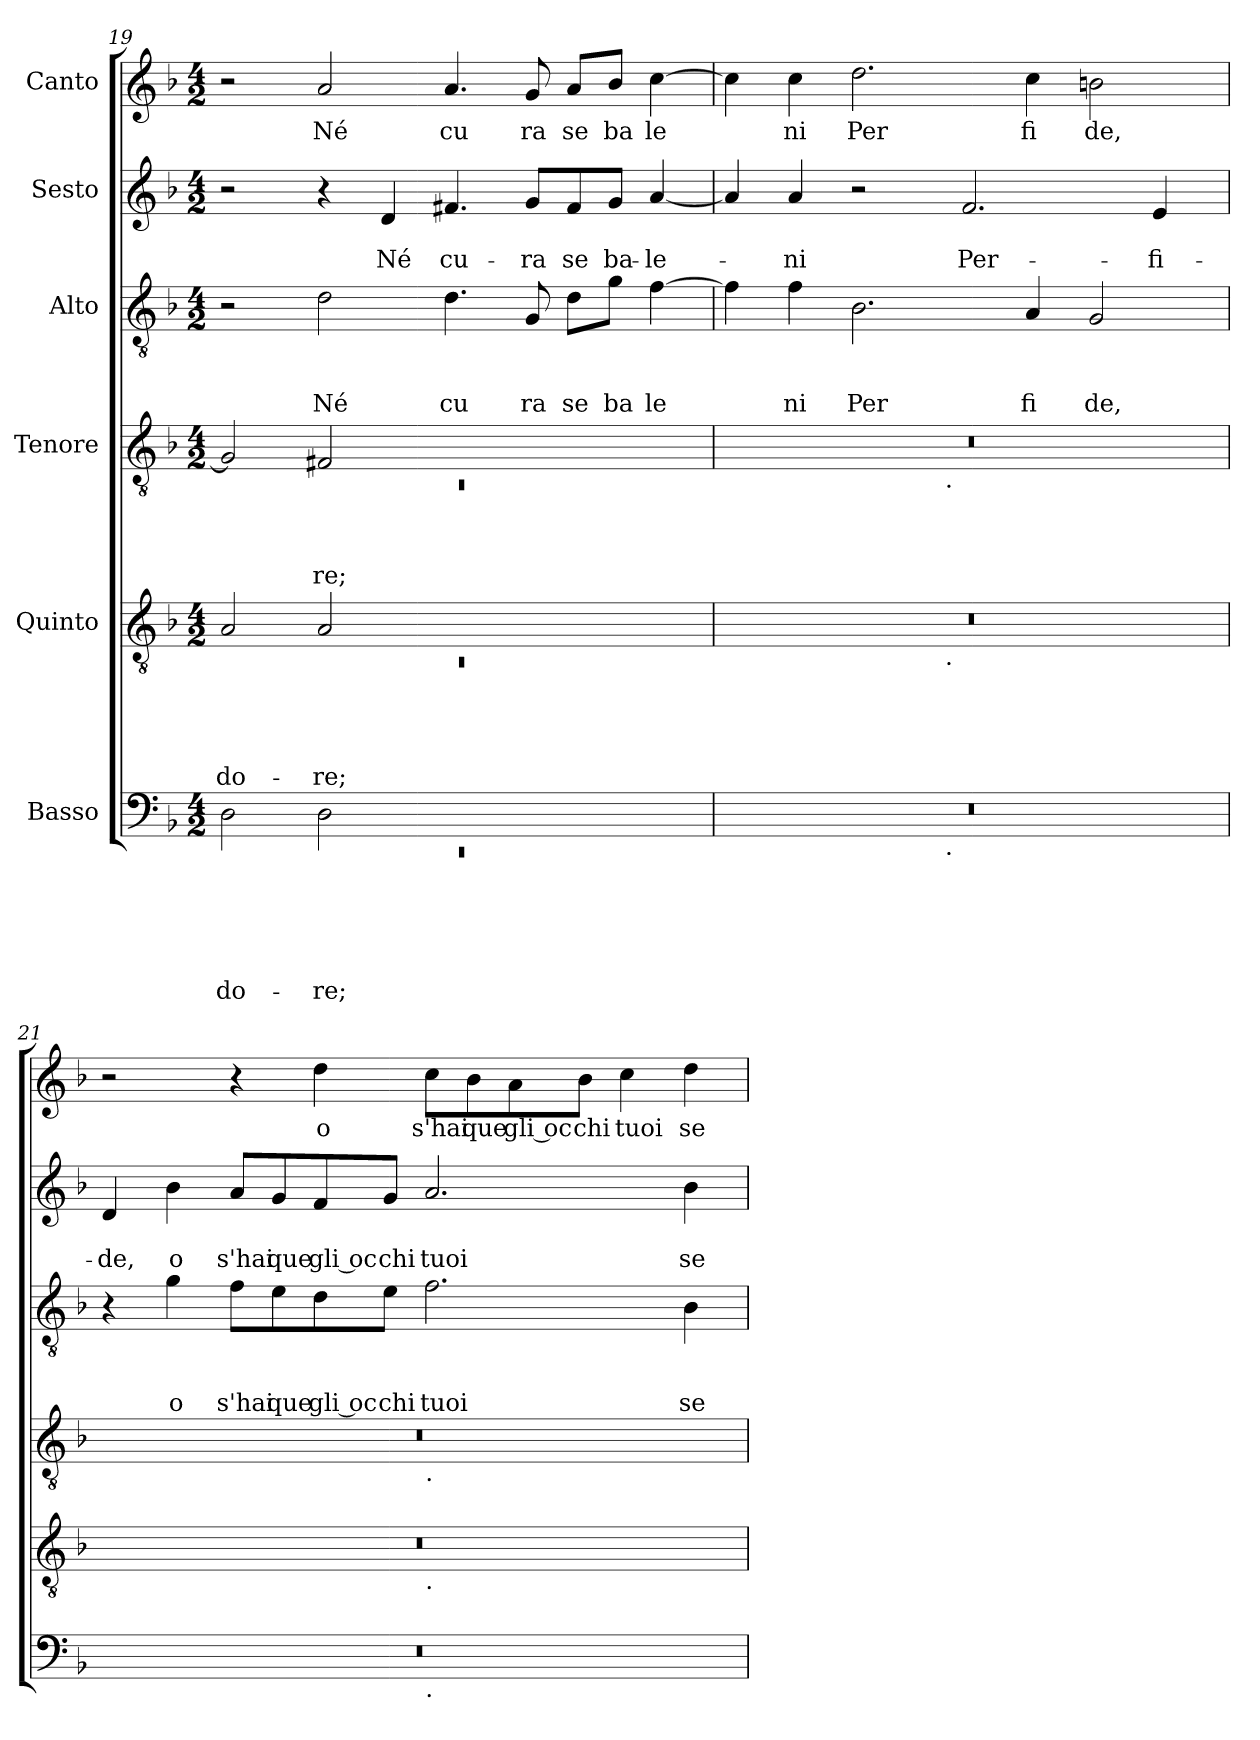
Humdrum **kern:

**kern	**text	**text	**text	**text	**text	**text	**kern	**text	**text	**text	**text	**text	**kern	**text	**text	**text	**text	**kern	**text	**text	**text	**kern	**text	**text	**kern	**text
*part6	*part6	*part6	*part6	*part6	*part6	*part6	*part5	*part5	*part5	*part5	*part5	*part5	*part4	*part4	*part4	*part4	*part4	*part3	*part3	*part3	*part3	*part2	*part2	*part2	*part1	*part1
*staff6	*staff6	*staff6	*staff6	*staff6	*staff6	*staff6	*staff5	*staff5	*staff5	*staff5	*staff5	*staff5	*staff4	*staff4	*staff4	*staff4	*staff4	*staff3	*staff3	*staff3	*staff3	*staff2	*staff2	*staff2	*staff1	*staff1
*I"Basso	*	*	*	*	*	*	*I"Quinto	*	*	*	*	*	*I"Tenore	*	*	*	*	*I"Alto	*	*	*	*I"Sesto	*	*	*I"Canto	*
*clefF4	*	*	*	*	*	*	*clefGv2	*	*	*	*	*	*clefGv2	*	*	*	*	*clefGv2	*	*	*	*clefG2	*	*	*clefG2	*
*ITrd-3c-5	*	*	*	*	*	*	*	*	*	*	*	*	*ITrd-3c-5	*	*	*	*	*ITrd-3c-5	*	*	*	*ITrd-3c-5	*	*	*	*
*k[b-e-]	*	*	*	*	*	*	*k[b-]	*	*	*	*	*	*k[b-e-]	*	*	*	*	*k[b-e-]	*	*	*	*k[b-e-]	*	*	*k[b-]	*
*B-:	*	*	*	*	*	*	*F:	*	*	*	*	*	*B-:	*	*	*	*	*B-:	*	*	*	*B-:	*	*	*F:	*
*M4/2	*	*	*	*	*	*	*M4/2	*	*	*	*	*	*M4/2	*	*	*	*	*M4/2	*	*	*	*M4/2	*	*	*M4/2	*
=19	=19	=19	=19	=19	=19	=19	=19	=19	=19	=19	=19	=19	=19	=19	=19	=19	=19	=19	=19	=19	=19	=19	=19	=19	=19	=19
*^	*	*	*	*	*	*	*^	*	*	*	*	*	*^	*	*	*	*	*	*	*	*	*	*	*	*	*
!	!LO:N:vis=1	!	!	!	!	!	!LO:LY:b	!	!LO:N:vis=1	!	!	!	!	!LO:LY:b	!	!LO:N:vis=1	!	!	!	!	!	!	!	!	!	!	!	!	!
2G\	0rEE	.	.	.	.	.	-do-	2A/	0rC	.	.	.	.	-do-	2c/]	0rC	.	.	.	.	2r	.	.	.	2r	.	.	2r	.
!	!	!	!	!	!	!	!LO:LY:b	!	!	!	!	!	!	!LO:LY:b	!	!	!	!	!	!LO:LY:b	!	!	!	!LO:LY:b	!	!	!	!	!LO:LY:b
2G\	.	.	.	.	.	.	-re;	2A/	.	.	.	.	.	-re;	2Bn/	.	.	.	.	-re;	2g\	.	.	Né	4r	.	.	2a/	Né
!	!	!	!	!	!	!	!	!	!	!	!	!	!	!	!	!	!	!	!	!	!	!	!	!	!	!	!LO:LY:b	!	!
.	.	.	.	.	.	.	.	.	.	.	.	.	.	.	.	.	.	.	.	.	.	.	.	.	4g/	.	Né	.	.
!	!	!	!	!	!	!	!	!	!	!	!	!	!	!	!	!	!	!	!	!	!	!	!	!LO:LY:b	!	!	!LO:LY:b	!	!LO:LY:b
1ryy	.	.	.	.	.	.	.	1ryy	.	.	.	.	.	.	1ryy	.	.	.	.	.	4.g\	.	.	cu	4.bn/	.	cu-	4.a/	cu
!	!	!	!	!	!	!	!	!	!	!	!	!	!	!	!	!	!	!	!	!	!	!	!	!LO:LY:b	!	!	!LO:LY:b	!	!LO:LY:b
.	.	.	.	.	.	.	.	.	.	.	.	.	.	.	.	.	.	.	.	.	8c/	.	.	ra	8cc/L	.	-ra	8g/	ra
!	!	!	!	!	!	!	!	!	!	!	!	!	!	!	!	!	!	!	!	!	!	!	!	!LO:LY:b	!	!	!LO:LY:b	!	!LO:LY:b
.	.	.	.	.	.	.	.	.	.	.	.	.	.	.	.	.	.	.	.	.	8g\L	.	.	se	8b/	.	se	8a/L	se
!	!	!	!	!	!	!	!	!	!	!	!	!	!	!	!	!	!	!	!	!	!	!	!	!LO:LY:b	!	!	!LO:LY:b	!	!LO:LY:b
.	.	.	.	.	.	.	.	.	.	.	.	.	.	.	.	.	.	.	.	.	8cc\J	.	.	ba	8cc/J	.	ba-	8b-/J	ba
!	!	!	!	!	!	!	!	!	!	!	!	!	!	!	!	!	!	!	!	!	!	!	!	!LO:LY:b	!	!	!LO:LY:b	!	!LO:LY:b
.	.	.	.	.	.	.	.	.	.	.	.	.	.	.	.	.	.	.	.	.	[>4b-\	.	.	le	[<4dd/	.	-le-	[>4cc\	le
=20	=20	=20	=20	=20	=20	=20	=20	=20	=20	=20	=20	=20	=20	=20	=20	=20	=20	=20	=20	=20	=20	=20	=20	=20	=20	=20	=20	=20	=20
0r	2ryy	.	.	.	.	.	.	0r	2ryy	.	.	.	.	.	0r	2ryy	.	.	.	.	4b-\]	.	.	.	4dd/]	.	.	4cc\]	.
!	!	!	!	!	!	!	!	!	!	!	!	!	!	!	!	!	!	!	!	!	!	!	!	!LO:LY:b	!	!	!LO:LY:b	!	!LO:LY:b
.	.	.	.	.	.	.	.	.	.	.	.	.	.	.	.	.	.	.	.	.	4b-\	.	.	ni	4dd/	.	-ni	4cc\	ni
!	!	!	!	!	!	!	!	!	!	!	!	!	!	!	!	!	!	!	!	!	!	!	!	!LO:LY:b	!	!	!	!	!LO:LY:b
.	4...ryy	.	.	.	.	.	.	.	4...ryy	.	.	.	.	.	.	4...ryy	.	.	.	.	2.e-\	.	.	Per	2r	.	.	2.dd\	Per
!	!	!	!	!	!	!	!	!	!	!	!	!	!	!	!	!LO:TX:b:t=.	!	!	!	!	!	!	!	!	!	!	!	!	!
!	!	!	!	!	!	!	!	!	!LO:TX:b:t=.	!	!	!	!	!	!	!	!	!	!	!	!	!	!	!	!	!	!	!	!
!	!LO:TX:b:t=.	!	!	!	!	!	!	!	!	!	!	!	!	!	!	!	!	!	!	!	!	!	!	!	!	!	!	!	!
.	1ryy	.	.	.	.	.	.	.	1ryy	.	.	.	.	.	.	1ryy	.	.	.	.	.	.	.	.	.	.	.	.	.
!	!	!	!	!	!	!	!	!	!	!	!	!	!	!	!	!	!	!	!	!	!	!	!	!	!	!	!LO:LY:b	!	!
.	.	.	.	.	.	.	.	.	.	.	.	.	.	.	.	.	.	.	.	.	.	.	.	.	2.b-/	.	Per-	.	.
!	!	!	!	!	!	!	!	!	!	!	!	!	!	!	!	!	!	!	!	!	!	!	!	!LO:LY:b	!	!	!	!	!LO:LY:b
.	.	.	.	.	.	.	.	.	.	.	.	.	.	.	.	.	.	.	.	.	4d/	.	.	fi	.	.	.	4cc\	fi
!	!	!	!	!	!	!	!	!	!	!	!	!	!	!	!	!	!	!	!	!	!	!	!	!LO:LY:b	!	!	!	!	!LO:LY:b
.	.	.	.	.	.	.	.	.	.	.	.	.	.	.	.	.	.	.	.	.	2c/	.	.	de,	.	.	.	2bn\	de,
!	!	!	!	!	!	!	!	!	!	!	!	!	!	!	!	!	!	!	!	!	!	!	!	!	!	!	!LO:LY:b	!	!
.	.	.	.	.	.	.	.	.	.	.	.	.	.	.	.	.	.	.	.	.	.	.	.	.	4a/	.	-fi-	.	.
.	32ryy	.	.	.	.	.	.	.	32ryy	.	.	.	.	.	.	32ryy	.	.	.	.	.	.	.	.	.	.	.	.	.
!!LO:PB:g=z
=21	=21	=21	=21	=21	=21	=21	=21	=21	=21	=21	=21	=21	=21	=21	=21	=21	=21	=21	=21	=21	=21	=21	=21	=21	=21	=21	=21	=21	=21
!	!	!	!	!	!	!	!	!	!	!	!	!	!	!	!	!	!	!	!	!	!	!	!	!	!	!	!LO:LY:b	!	!
0r	1ryy	.	.	.	.	.	.	0r	1ryy	.	.	.	.	.	0r	1ryy	.	.	.	.	4r	.	.	.	4g/	.	-de,	2r	.
!	!	!	!	!	!	!	!	!	!	!	!	!	!	!	!	!	!	!	!	!	!	!	!	!LO:LY:b	!	!	!LO:LY:b	!	!
.	.	.	.	.	.	.	.	.	.	.	.	.	.	.	.	.	.	.	.	.	4cc\	.	.	o	4ee-\	.	o	.	.
!	!	!	!	!	!	!	!	!	!	!	!	!	!	!	!	!	!	!	!	!	!	!	!	!LO:LY:b	!	!	!LO:LY:b	!	!
.	.	.	.	.	.	.	.	.	.	.	.	.	.	.	.	.	.	.	.	.	8b-\L	.	.	s'hai	8dd/L	.	s'hai	4r	.
!	!	!	!	!	!	!	!	!	!	!	!	!	!	!	!	!	!	!	!	!	!	!	!	!LO:LY:b	!	!	!LO:LY:b	!	!
.	.	.	.	.	.	.	.	.	.	.	.	.	.	.	.	.	.	.	.	.	8a\	.	.	que	8cc/	.	que	.	.
!	!	!	!	!	!	!	!	!	!	!	!	!	!	!	!	!	!	!	!	!	!	!	!	!LO:LY:b:rj	!	!	!LO:LY:b:rj	!	!LO:LY:b
.	.	.	.	.	.	.	.	.	.	.	.	.	.	.	.	.	.	.	.	.	8g\	.	.	gli oc	8b-/	.	gli oc	4dd\	o
!	!	!	!	!	!	!	!	!	!	!	!	!	!	!	!	!	!	!	!	!	!	!	!	!LO:LY:b	!	!	!LO:LY:b	!	!
.	.	.	.	.	.	.	.	.	.	.	.	.	.	.	.	.	.	.	.	.	8a\J	.	.	chi	8cc/J	.	chi	.	.
!	!	!	!	!	!	!	!	!	!	!	!	!	!	!	!	!LO:TX:b:t=.	!	!	!	!	!	!	!	!	!	!	!	!	!
!	!	!	!	!	!	!	!	!	!LO:TX:b:t=.	!	!	!	!	!	!	!	!	!	!	!	!	!	!	!	!	!	!	!	!
!	!LO:TX:b:t=.	!	!	!	!	!	!	!	!	!	!	!	!	!	!	!	!	!	!	!	!	!	!	!	!	!	!	!	!
!	!	!	!	!	!	!	!	!	!	!	!	!	!	!	!	!	!	!	!	!	!	!	!	!LO:LY:b	!	!	!LO:LY:b	!	!LO:LY:b
.	1ryy	.	.	.	.	.	.	.	1ryy	.	.	.	.	.	.	1ryy	.	.	.	.	2.b-\	.	.	tuoi	2.dd/	.	tuoi	8cc\L	s'hai
!	!	!	!	!	!	!	!	!	!	!	!	!	!	!	!	!	!	!	!	!	!	!	!	!	!	!	!	!	!LO:LY:b
.	.	.	.	.	.	.	.	.	.	.	.	.	.	.	.	.	.	.	.	.	.	.	.	.	.	.	.	8b-\	que
!	!	!	!	!	!	!	!	!	!	!	!	!	!	!	!	!	!	!	!	!	!	!	!	!	!	!	!	!	!LO:LY:b:rj
.	.	.	.	.	.	.	.	.	.	.	.	.	.	.	.	.	.	.	.	.	.	.	.	.	.	.	.	8a\	gli oc
!	!	!	!	!	!	!	!	!	!	!	!	!	!	!	!	!	!	!	!	!	!	!	!	!	!	!	!	!	!LO:LY:b
.	.	.	.	.	.	.	.	.	.	.	.	.	.	.	.	.	.	.	.	.	.	.	.	.	.	.	.	8b-\J	chi
!	!	!	!	!	!	!	!	!	!	!	!	!	!	!	!	!	!	!	!	!	!	!	!	!	!	!	!	!	!LO:LY:b
.	.	.	.	.	.	.	.	.	.	.	.	.	.	.	.	.	.	.	.	.	.	.	.	.	.	.	.	4cc\	tuoi
!	!	!	!	!	!	!	!	!	!	!	!	!	!	!	!	!	!	!	!	!	!	!	!	!LO:LY:b	!	!	!LO:LY:b	!	!LO:LY:b
.	.	.	.	.	.	.	.	.	.	.	.	.	.	.	.	.	.	.	.	.	4e-\	.	.	se	4ee-\	.	se	4dd\	se
*v	*v	*	*	*	*	*	*	*	*	*	*	*	*	*	*v	*v	*	*	*	*	*	*	*	*	*	*	*	*	*
*	*	*	*	*	*	*	*v	*v	*	*	*	*	*	*	*	*	*	*	*	*	*	*	*	*	*	*	*
=	=	=	=	=	=	=	=	=	=	=	=	=	=	=	=	=	=	=	=	=	=	=	=	=	=	=
*-	*-	*-	*-	*-	*-	*-	*-	*-	*-	*-	*-	*-	*-	*-	*-	*-	*-	*-	*-	*-	*-	*-	*-	*-	*-	*-
